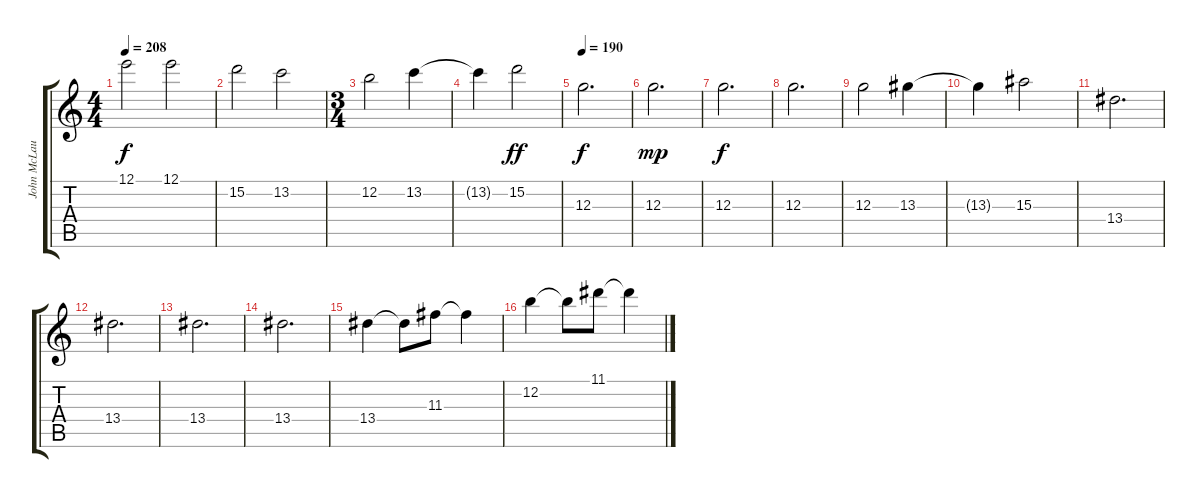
\track ("John McLaughlin" "John McLau") {instrument distortionguitar}
\staff {score tabs}
\tuning (E4 B3 G3 D3 A2 E2) {hide}
\ts (4 4)
\tempo 208
\clef g2
\ks c
12.1.2{dy f} 12.1.2 |
15.2.2 13.2.2 |
\ts (3 4)
12.2.2 13.2.4 |
13.2{t}.4 15.2.2{dy ff} |
\tempo 190
12.3.2{d dy f} |
12.3.2{d dy mp} |
12.3.2{d dy f} |
12.3.2{d} |
12.3.2 13.3.4 |
13.3{t}.4 15.3.2 |
13.4.2{d} |
13.4.2{d} |
13.4.2{d} |
13.4.2{d} |
13.4.4 13.4{t}.8 11.3.8 11.3{t}.4 |
12.2.4 12.2{t}.8 11.1.8 11.1{t}.4
